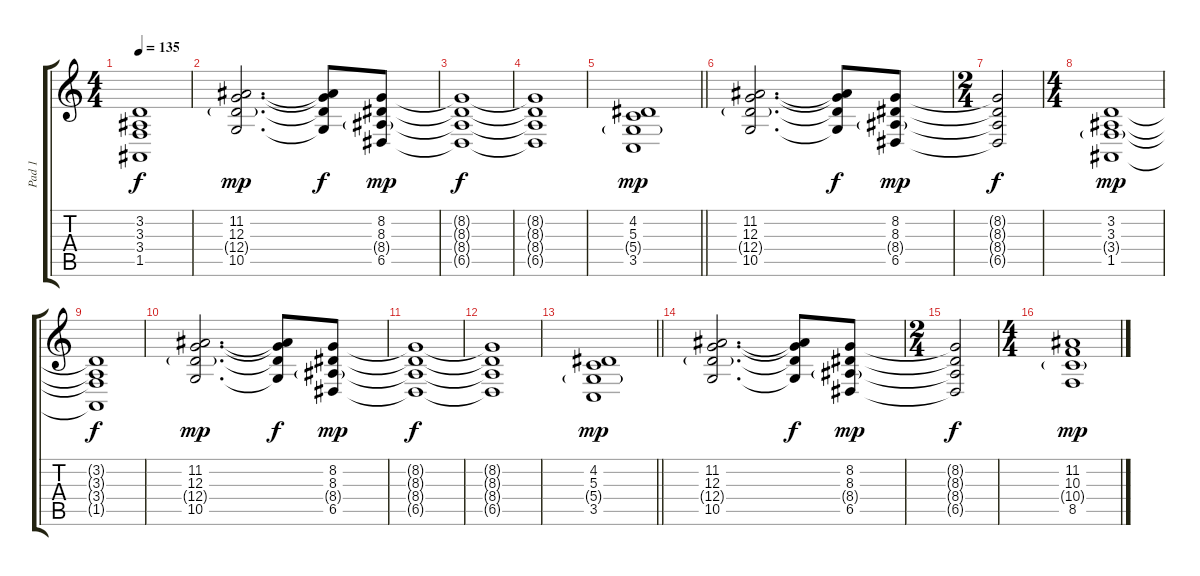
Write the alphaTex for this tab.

\track ("Pad 1" "Pad 1") {instrument pad2warm}
\staff {score tabs}
\tuning (E4 B3 G3 D3 A2 E2) {hide}
\ts (4 4)
\tempo 135
\clef g2
\ks c
(3.2{t} 3.3{t} 3.4{t} 1.5{t}).1{dy f} |
(11.2 12.3 12.4{g} 10.5).2{d dy mp} (11.2{t} 12.3{t} 12.4{t} 10.5{t}).8{dy f} (8.2 8.3 8.4{g} 6.5).8{dy mp} |
(8.2{t} 8.3{t} 8.4{t} 6.5{t}).1{dy f} |
(8.2{t} 8.3{t} 8.4{t} 6.5{t}).1 |
\barLineRight lightlight
(4.2 5.3 5.4{g} 3.5).1{dy mp} |
(11.2 12.3 12.4{g} 10.5).2{d} (11.2{t} 12.3{t} 12.4{t} 10.5{t}).8{dy f} (8.2 8.3 8.4{g} 6.5).8{dy mp} |
\ts (2 4)
(8.2{t} 8.3{t} 8.4{t} 6.5{t}).2{dy f} |
\ts (4 4)
(3.2 3.3 3.4{g} 1.5).1{dy mp} |
(3.2{t} 3.3{t} 3.4{t} 1.5{t}).1{dy f} |
(11.2 12.3 12.4{g} 10.5).2{d dy mp} (11.2{t} 12.3{t} 12.4{t} 10.5{t}).8{dy f} (8.2 8.3 8.4{g} 6.5).8{dy mp} |
(8.2{t} 8.3{t} 8.4{t} 6.5{t}).1{dy f} |
(8.2{t} 8.3{t} 8.4{t} 6.5{t}).1 |
\barLineRight lightlight
(4.2 5.3 5.4{g} 3.5).1{dy mp} |
(11.2 12.3 12.4{g} 10.5).2{d} (11.2{t} 12.3{t} 12.4{t} 10.5{t}).8{dy f} (8.2 8.3 8.4{g} 6.5).8{dy mp} |
\ts (2 4)
(8.2{t} 8.3{t} 8.4{t} 6.5{t}).2{dy f} |
\ts (4 4)
(11.2 10.3 10.4{g} 8.5).1{dy mp}
